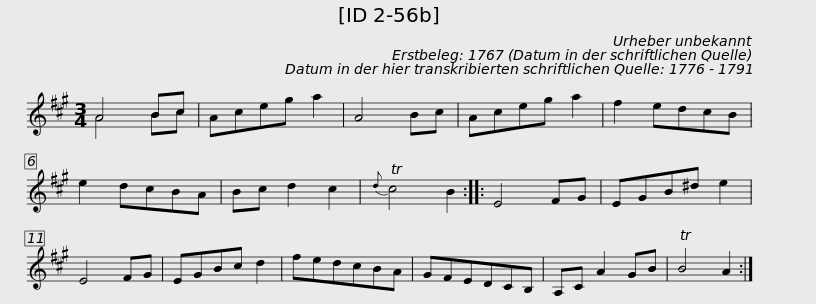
X:1
%%score ( 1 2 )
L:1/8
M:3/4
I:linebreak $
K:A
V:1 treble
V:2 treble
V:1
 A4 Bc | Aceg a2 | A4 Bc | Aceg a2 | f2 edcB | %5
 e2 dcBA | Bc d2 c2 |{d} Tc4 B2 :: E4 FG |$ EGB^d e2 | %10
 E4 FG | EGBc d2 | fedcBA | GFEDCB, | A,C A2 GB | %15
 TB4 A2 :| %16
V:2
 A4 Bc | x6 | x6 | x6 | x6 | %5
 x6 | x6 | x6 :: x6 |$ x6 | %10
 x6 | x6 | x6 | x6 | x6 | %15
 x6 :| %16
